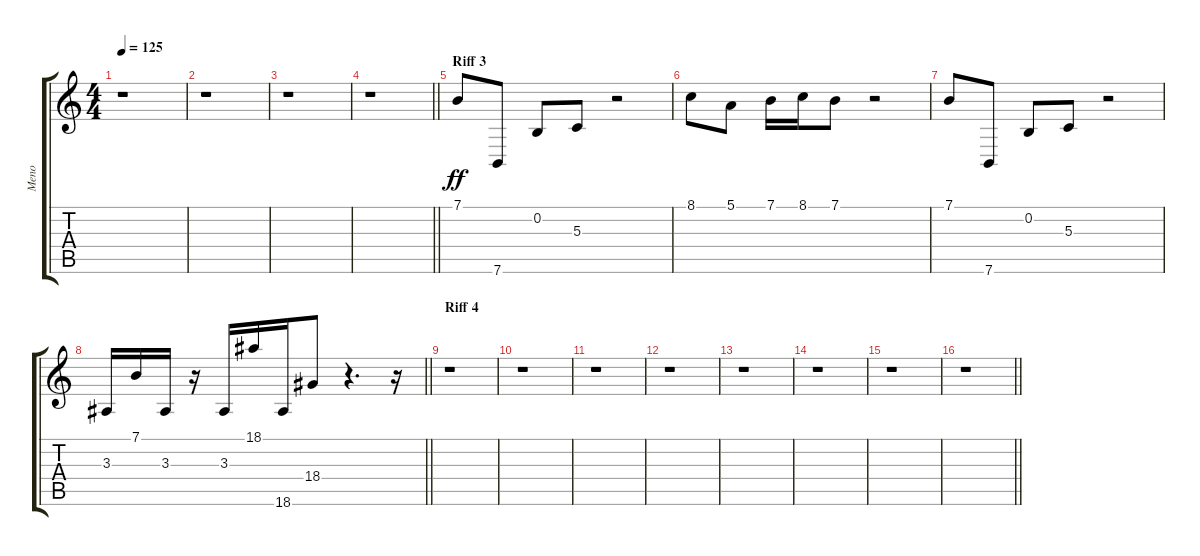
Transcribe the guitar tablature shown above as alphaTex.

\track ("Meno" "Meno") {instrument synthbrass1}
\staff {score tabs}
\tuning (E4 B3 G3 D3 A2 E2) {hide}
\ts (4 4)
\tempo 125
\clef g2
\ks c
r.1{dy ff} |
r.1 |
r.1 |
\barLineRight lightlight
r.1 |
\section ("" "Riff 3")
7.1.8 7.6.8 0.2.8 5.3.8 r.2 |
8.1.8 5.1.8 7.1.16 8.1.16 7.1.8 r.2 |
7.1.8 7.6.8 0.2.8 5.3.8 r.2 |
\barLineRight lightlight
3.3.16 7.1.16 3.3.16 r.16 3.3.16 18.1.16 18.6.16 18.4.8 r.4{d} r.16 |
\section ("" "Riff 4")
r.1 |
r.1 |
r.1 |
r.1 |
r.1 |
r.1 |
r.1 |
\barLineRight lightlight
r.1
